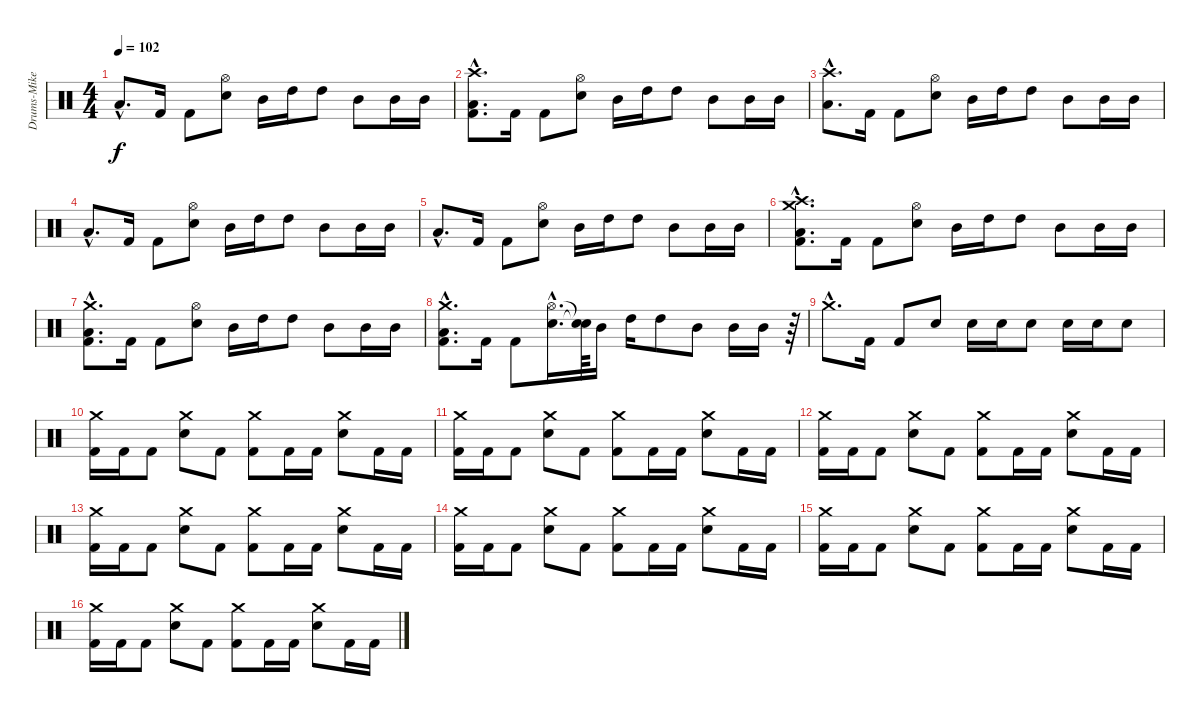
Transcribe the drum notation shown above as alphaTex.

\track ("Drums-Mike Portnoy" "Drums-Mike") {instrument percussion}
\staff {score}
\articulation defaults
\ts (4 4)
\tempo 102
\clef neutral
\ks c "Low Tom (hit)"{hac}.8{d dy f} "Kick (hit) 2".16 "Kick (hit) 2".8
("Hi-Hat (open)" "Electric Snare (hit)").8 "Mid Tom (hit)".16 "High Tom (hit)".16 "High Tom (hit)".8 "Mid Tom (hit)".8 "Mid Tom (hit)".16 "Mid Tom (hit)".16 |
("Low Tom (hit)"{hac} "Kick (hit) 2"{hac} "Crash high (hit)"{hac}).8{d} "Kick (hit) 2".16 "Kick (hit) 2".8 ("Hi-Hat (open)" "Electric Snare (hit)").8 "Mid Tom (hit)".16 "High Tom (hit)".16 "High Tom (hit)".8 "Mid Tom (hit)".8 "Mid Tom (hit)".16 "Mid Tom (hit)".16 |
("Low Tom (hit)"{hac} "Crash high (hit)"{hac}).8{d} "Kick (hit) 2".16 "Kick (hit) 2".8 ("Hi-Hat (open)" "Electric Snare (hit)").8 "Mid Tom (hit)".16 "High Tom (hit)".16 "High Tom (hit)".8 "Mid Tom (hit)".8 "Mid Tom (hit)".16 "Mid Tom (hit)".16 |
"Low Tom (hit)"{hac}.8{d} "Kick (hit) 2".16 "Kick (hit) 2".8 ("Hi-Hat (open)" "Electric Snare (hit)").8 "Mid Tom (hit)".16 "High Tom (hit)".16 "High Tom (hit)".8 "Mid Tom (hit)".8 "Mid Tom (hit)".16 "Mid Tom (hit)".16 |
"Low Tom (hit)"{hac}.8{d} "Kick (hit) 2".16 "Kick (hit) 2".8 ("Hi-Hat (open)" "Electric Snare (hit)").8 "Mid Tom (hit)".16 "High Tom (hit)".16 "High Tom (hit)".8 "Mid Tom (hit)".8 "Mid Tom (hit)".16 "Mid Tom (hit)".16 |
("Low Tom (hit)"{hac} "Kick (hit) 2"{hac} "Crash high (hit)"{hac} "Crash medium (hit)"{hac}).8{d} "Kick (hit) 2".16 "Kick (hit) 2".8 ("Hi-Hat (open)" "Electric Snare (hit)").8 "Mid Tom (hit)".16 "High Tom (hit)".16 "High Tom (hit)".8 "Mid Tom (hit)".8 "Mid Tom (hit)".16 "Mid Tom (hit)".16 |
("Kick (hit) 2"{hac} "Low Tom (hit)"{hac} "Crash medium (hit)"{hac}).8{d} "Kick (hit) 2".16 "Kick (hit) 2".8 ("Hi-Hat (open)" "Electric Snare (hit)").8 "Mid Tom (hit)".16 "High Tom (hit)".16 "High Tom (hit)".8 "Mid Tom (hit)".8 "Mid Tom (hit)".16 "Mid Tom (hit)".16 |
("Low Tom (hit)"{hac} "Kick (hit) 2"{hac} "Crash medium (hit)"{hac}).8{d} "Kick (hit) 2".16 "Kick (hit) 2".8 ("Hi-Hat (open)"{hac} "Electric Snare (hit)"{hac}).16{d} ("Snare (hit)"{t} "Snare (hit)"{t}).64 "Mid Tom (hit)".16 "High Tom (hit)".16 "High Tom (hit)".8 "Mid Tom (hit)".8 "Mid Tom (hit)".16 "Mid Tom (hit)".16 r.64 |
"Crash medium (hit)"{hac}.8{d} "Kick (hit) 2".16 "Kick (hit) 2".8 "Electric Snare (hit)".8 "Electric Snare (hit)".16 "Electric Snare (hit)".16 "Electric Snare (hit)".8 "Electric Snare (hit)".16 "Electric Snare (hit)".16 "Electric Snare (hit)".8 |
("Kick (hit) 2" "Crash medium (hit)").16 "Kick (hit) 2".16 "Kick (hit) 2".8 ("Electric Snare (hit)" "Crash medium (hit)").8 "Kick (hit) 2".8 ("Kick (hit) 2" "Crash medium (hit)").8 "Kick (hit) 2".16 "Kick (hit) 2".16 ("Electric Snare (hit)" "Crash medium (hit)").8 "Kick (hit) 2".16 "Kick (hit) 2".16 |
("Kick (hit) 2" "Crash medium (hit)").16 "Kick (hit) 2".16 "Kick (hit) 2".8 ("Electric Snare (hit)" "Crash medium (hit)").8 "Kick (hit) 2".8 ("Kick (hit) 2" "Crash medium (hit)").8 "Kick (hit) 2".16 "Kick (hit) 2".16 ("Electric Snare (hit)" "Crash medium (hit)").8 "Kick (hit) 2".16 "Kick (hit) 2".16 |
("Kick (hit) 2" "Crash medium (hit)").16 "Kick (hit) 2".16 "Kick (hit) 2".8 ("Electric Snare (hit)" "Crash medium (hit)").8 "Kick (hit) 2".8 ("Kick (hit) 2" "Crash medium (hit)").8 "Kick (hit) 2".16 "Kick (hit) 2".16 ("Electric Snare (hit)" "Crash medium (hit)").8 "Kick (hit) 2".16 "Kick (hit) 2".16 |
("Kick (hit) 2" "Crash medium (hit)").16 "Kick (hit) 2".16 "Kick (hit) 2".8 ("Electric Snare (hit)" "Crash medium (hit)").8 "Kick (hit) 2".8 ("Kick (hit) 2" "Crash medium (hit)").8 "Kick (hit) 2".16 "Kick (hit) 2".16 ("Electric Snare (hit)" "Crash medium (hit)").8 "Kick (hit) 2".16 "Kick (hit) 2".16 |
("Kick (hit) 2" "Crash medium (hit)").16 "Kick (hit) 2".16 "Kick (hit) 2".8 ("Electric Snare (hit)" "Crash medium (hit)").8 "Kick (hit) 2".8 ("Kick (hit) 2" "Crash medium (hit)").8 "Kick (hit) 2".16 "Kick (hit) 2".16 ("Electric Snare (hit)" "Crash medium (hit)").8 "Kick (hit) 2".16 "Kick (hit) 2".16 |
("Kick (hit) 2" "Crash medium (hit)").16 "Kick (hit) 2".16 "Kick (hit) 2".8 ("Electric Snare (hit)" "Crash medium (hit)").8 "Kick (hit) 2".8 ("Kick (hit) 2" "Crash medium (hit)").8 "Kick (hit) 2".16 "Kick (hit) 2".16 ("Electric Snare (hit)" "Crash medium (hit)").8 "Kick (hit) 2".16 "Kick (hit) 2".16 |
("Kick (hit) 2" "Crash medium (hit)").16 "Kick (hit) 2".16 "Kick (hit) 2".8 ("Electric Snare (hit)" "Crash medium (hit)").8 "Kick (hit) 2".8 ("Kick (hit) 2" "Crash medium (hit)").8 "Kick (hit) 2".16 "Kick (hit) 2".16 ("Electric Snare (hit)" "Crash medium (hit)").8 "Kick (hit) 2".16 "Kick (hit) 2".16
